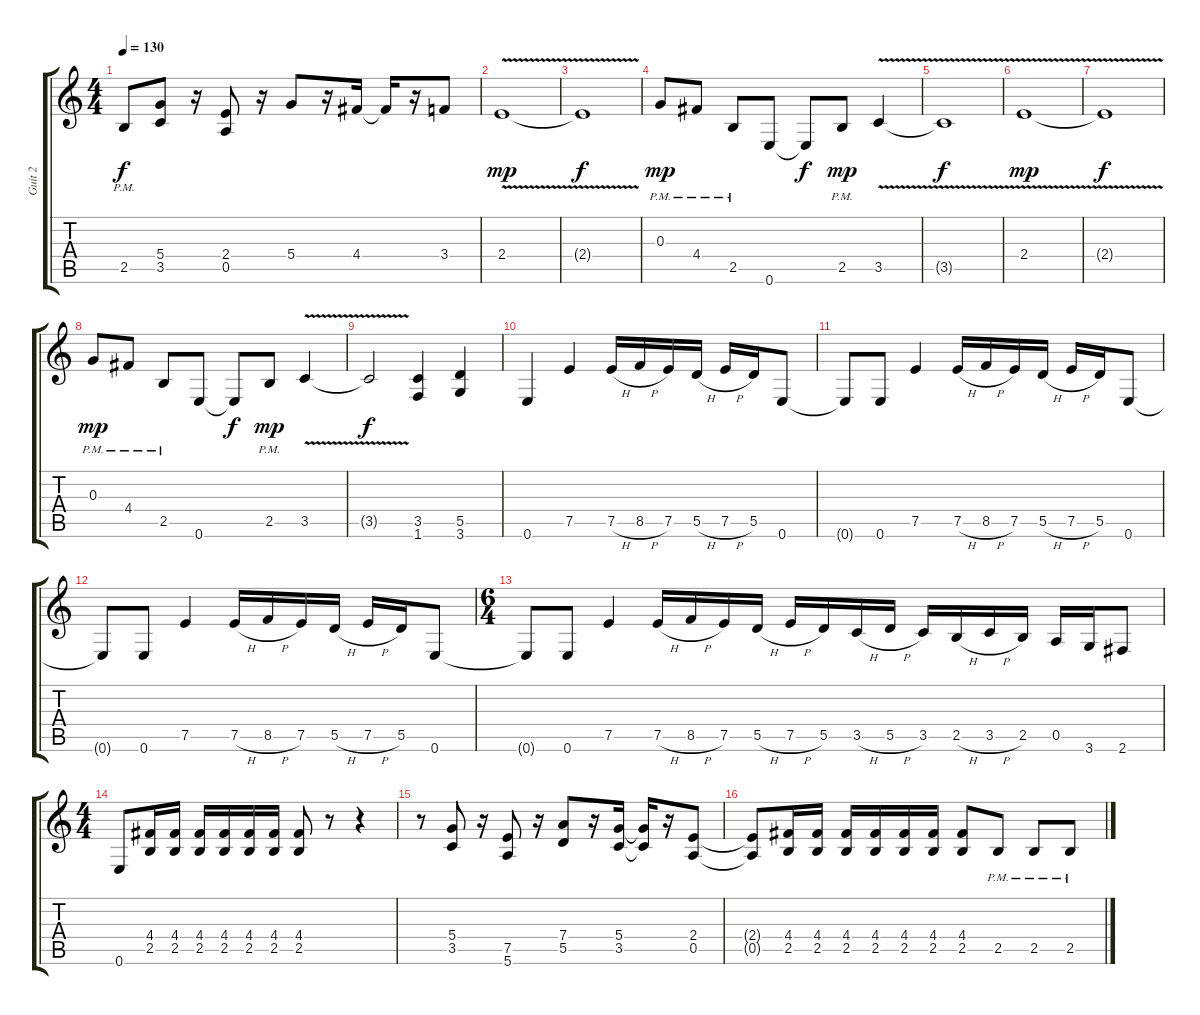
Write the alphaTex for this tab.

\track ("Guit 2" "Guit 2") {instrument distortionguitar}
\staff {score tabs}
\tuning (E4 B3 G3 D3 A2 E2) {hide}
\ts (4 4)
\tempo 130
\clef g2
\ks c
2.5{pm}.8{dy f} (5.4 3.5).8 r.16 (2.4 0.5).8 r.16 5.4.8 r.16 4.4.16 4.4{t}.16 r.16 3.4.8 |
2.4{v}.1{dy mp} |
2.4{t}.1{dy f} |
0.3{pm}.8{dy mp} 4.4{pm}.8 2.5{pm}.8 0.6.8 0.6{t}.8{dy f} 2.5{pm}.8{dy mp} 3.5{v}.4 |
3.5{t}.1{dy f} |
2.4{v}.1{dy mp} |
2.4{t}.1{dy f} |
0.3{pm}.8{dy mp} 4.4{pm}.8 2.5{pm}.8 0.6.8 0.6{t}.8{dy f} 2.5{pm}.8{dy mp} 3.5{v}.4 |
3.5{t}.2{dy f} (3.5 1.6).4 (5.5 3.6).4 |
0.6.4 7.5.4 7.5{h}.16 8.5{h}.16 7.5.16 5.5{h}.16 7.5{h}.16 5.5.16 0.6.8 |
0.6{t}.8 0.6.8 7.5.4 7.5{h}.16 8.5{h}.16 7.5.16 5.5{h}.16 7.5{h}.16 5.5.16 0.6.8 |
0.6{t}.8 0.6.8 7.5.4 7.5{h}.16 8.5{h}.16 7.5.16 5.5{h}.16 7.5{h}.16 5.5.16 0.6.8 |
\ts (6 4)
0.6{t}.8 0.6.8 7.5.4 7.5{h}.16 8.5{h}.16 7.5.16 5.5{h}.16 7.5{h}.16 5.5.16 3.5{h}.16 5.5{h}.16 3.5.16 2.5{h}.16 3.5{h}.16 2.5.16 0.5.16 3.6.16 2.6.8 |
\ts (4 4)
0.6.8 (4.4 2.5).16 (4.4 2.5).16 (4.4 2.5).16 (4.4 2.5).16 (4.4 2.5).16 (4.4 2.5).16 (4.4 2.5).8 r.8 r.4 |
r.8 (5.4 3.5).8 r.16 (7.5 5.6).8 r.16 (7.4 5.5).8 r.16 (5.4 3.5).16 (5.4{t} 3.5{t}).16 r.16 (2.4 0.5).8 |
(2.4{t} 0.5{t}).8 (4.4 2.5).16 (4.4 2.5).16 (4.4 2.5).16 (4.4 2.5).16 (4.4 2.5).16 (4.4 2.5).16 (4.4 2.5).8 2.5{pm}.8 2.5{pm}.8 2.5{pm}.8
